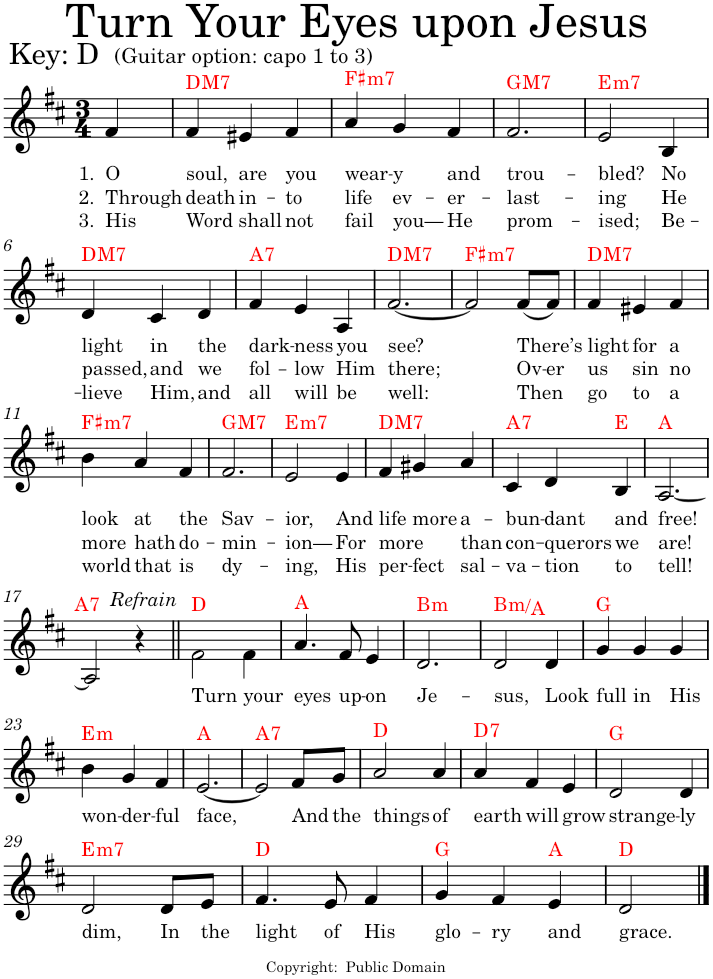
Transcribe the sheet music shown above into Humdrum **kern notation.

**kern	**text	**text	**text	**harte
*part1	*part1	*part1	*part1	*part1
*staff1	*staff1	*staff1	*staff1	*
*I"Piano	*	*	*	*
*I'Pno	*	*	*	*
*clefG2	*	*	*	*
*k[f#c#]	*	*	*	*
*D:	*	*	*	*
*M3/4	*	*	*	*
=1	=1	=1	=1	=1
!	!LO:LY:b	!LO:LY:b	!LO:LY:b	!
4f#/	1. O	2. Through	3. His	.
=2	=2	=2	=2	=2
!	!LO:LY:b	!LO:LY:b	!LO:LY:b	!LO:H:kt=M7
4f#/	soul,	death	Word	D:maj7
!	!LO:LY:b	!LO:LY:b	!LO:LY:b	!
4e#X/	are	in-	shall	.
!	!LO:LY:b	!LO:LY:b	!LO:LY:b	!
4f#/	you	-to	not	.
=3	=3	=3	=3	=3
!	!LO:LY:b	!LO:LY:b	!LO:LY:b	!LO:H:kt=m7
4a/	wear-	life	fail	F#:min7
!	!LO:LY:b	!LO:LY:b	!LO:LY:b	!
4g/	-y	ev-	you—	.
!	!LO:LY:b	!LO:LY:b	!LO:LY:b	!
4f#/	and	-er-	He	.
=4	=4	=4	=4	=4
!	!LO:LY:b	!LO:LY:b	!LO:LY:b	!LO:H:kt=M7
2.f#/	trou-	-last-	prom-	G:maj7
=5	=5	=5	=5	=5
!	!LO:LY:b	!LO:LY:b	!LO:LY:b	!LO:H:kt=m7
2e/	-bled?	-ing	-ised;	E:min7
!	!LO:LY:b	!LO:LY:b	!LO:LY:b	!
4B/	No	He	Be-	.
!!LO:LB:g=z
=6	=6	=6	=6	=6
!	!LO:LY:b	!LO:LY:b	!LO:LY:b	!LO:H:kt=M7
4d/	light	passed,	-lieve	D:maj7
!	!LO:LY:b	!LO:LY:b	!LO:LY:b	!
4c#/	in	and	Him,	.
!	!LO:LY:b	!LO:LY:b	!LO:LY:b	!
4d/	the	we	and	.
=7	=7	=7	=7	=7
!	!LO:LY:b	!LO:LY:b	!LO:LY:b	!LO:H:kt=7
4f#/	dark-	fol-	all	A:7
!	!LO:LY:b	!LO:LY:b	!LO:LY:b	!
4e/	-ness	-low	will	.
!	!LO:LY:b	!LO:LY:b	!LO:LY:b	!
4A/	you	Him	be	.
=8	=8	=8	=8	=8
!	!LO:LY:b	!LO:LY:b	!LO:LY:b	!LO:H:kt=M7
[2.f#/	see?	there;	well:	D:maj7
=9	=9	=9	=9	=9
!	!	!	!	!LO:H:kt=m7
2f#/]	.	.	.	F#:min7
!	!LO:LY:b	!LO:LY:b	!LO:LY:b	!
(8f#/L	There’s	Ov-	Then	.
!	!	!LO:LY:b	!	!
8f#/J)	.	-er	.	.
=10	=10	=10	=10	=10
!	!LO:LY:b	!LO:LY:b	!LO:LY:b	!LO:H:kt=M7
4f#/	light	us	go	D:maj7
!	!LO:LY:b	!LO:LY:b	!LO:LY:b	!
4e#X/	for	sin	to	.
!	!LO:LY:b	!LO:LY:b	!LO:LY:b	!
4f#/	a	no	a	.
!!LO:LB:g=z
=11	=11	=11	=11	=11
!	!LO:LY:b	!LO:LY:b	!LO:LY:b	!LO:H:kt=m7
4b\	look	more	world	F#:min7
!	!LO:LY:b	!LO:LY:b	!LO:LY:b	!
4a/	at	hath	that	.
!	!LO:LY:b	!LO:LY:b	!LO:LY:b	!
4f#/	the	do-	is	.
=12	=12	=12	=12	=12
!	!LO:LY:b	!LO:LY:b	!LO:LY:b	!LO:H:kt=M7
2.f#/	Sav-	-min-	dy-	G:maj7
=13	=13	=13	=13	=13
!	!LO:LY:b	!LO:LY:b	!LO:LY:b	!LO:H:kt=m7
2e/	-ior,	-ion—	-ing,	E:min7
!	!LO:LY:b	!LO:LY:b	!LO:LY:b	!
4e/	And	For	His	.
=14	=14	=14	=14	=14
!	!LO:LY:b	!LO:LY:b	!LO:LY:b	!LO:H:kt=M7
4f#/	life	more	per-	D:maj7
!	!LO:LY:b	!	!LO:LY:b	!
4g#X/	more	.	-fect	.
!	!LO:LY:b	!LO:LY:b	!LO:LY:b	!
4a/	a-	than	sal-	.
=15	=15	=15	=15	=15
!	!LO:LY:b	!LO:LY:b	!LO:LY:b	!LO:H:kt=7
4c#/	-bun-	con-	-va-	A:7
!	!LO:LY:b	!LO:LY:b	!LO:LY:b	!
4d/	-dant	-querors	-tion	.
!	!LO:LY:b	!LO:LY:b	!LO:LY:b	!
4B/	and	we	to	E:maj
=16	=16	=16	=16	=16
!	!LO:LY:b	!LO:LY:b	!LO:LY:b	!
[2.A/	free!	are!	tell!	A:maj
!!LO:LB:g=z
=17	=17	=17	=17	=17
*^	*	*	*	*
!	!	!	!	!	!LO:H:kt=7
2A/]	4ryy	.	.	.	A:7
!	!LO:TX:a:i:t=Refrain	!	!	!	!
.	2ryy	.	.	.	.
4r	.	.	.	.	.
=18||	=18||	=18||	=18||	=18||	=18||
!	!	!LO:LY:b	!	!	!
*v	*v	*	*	*	*
2f#\	Turn	.	.	D:maj
!	!LO:LY:b	!	!	!
4f#\	your	.	.	.
=19	=19	=19	=19	=19
!	!LO:LY:b	!	!	!
4.a/	eyes	.	.	A:maj
!	!LO:LY:b	!	!	!
8f#/	up-	.	.	.
!	!LO:LY:b	!	!	!
4e/	-on	.	.	.
=20	=20	=20	=20	=20
!	!LO:LY:b	!	!	!LO:H:kt=m
2.d/	Je-	.	.	B:min
=21	=21	=21	=21	=21
!	!LO:LY:b	!	!	!LO:H:kt=m
2d/	-sus,	.	.	B:min/b7
!	!LO:LY:b	!	!	!
4d/	Look	.	.	.
=22	=22	=22	=22	=22
!	!LO:LY:b	!	!	!
4g/	full	.	.	G:maj
!	!LO:LY:b	!	!	!
4g/	in	.	.	.
!	!LO:LY:b	!	!	!
4g/	His	.	.	.
!!LO:LB:g=z
=23	=23	=23	=23	=23
!	!LO:LY:b	!	!	!LO:H:kt=m
4b\	won-	.	.	E:min
!	!LO:LY:b	!	!	!
4g/	-der-	.	.	.
!	!LO:LY:b	!	!	!
4f#/	-ful	.	.	.
=24	=24	=24	=24	=24
!	!LO:LY:b	!	!	!
[2.e/	face,	.	.	A:maj
=25	=25	=25	=25	=25
!	!	!	!	!LO:H:kt=7
2e/]	.	.	.	A:7
!	!LO:LY:b	!	!	!
8f#/L	And	.	.	.
!	!LO:LY:b	!	!	!
8g/J	the	.	.	.
=26	=26	=26	=26	=26
!	!LO:LY:b	!	!	!
2a/	things	.	.	D:maj
!	!LO:LY:b	!	!	!
4a/	of	.	.	.
=27	=27	=27	=27	=27
!	!LO:LY:b	!	!	!LO:H:kt=7
4a/	earth	.	.	D:7
!	!LO:LY:b	!	!	!
4f#/	will	.	.	.
!	!LO:LY:b	!	!	!
4e/	grow	.	.	.
=28	=28	=28	=28	=28
!	!LO:LY:b	!	!	!
2d/	strange-	.	.	G:maj
!	!LO:LY:b	!	!	!
4d/	-ly	.	.	.
!!LO:LB:g=z
=29	=29	=29	=29	=29
!	!LO:LY:b	!	!	!LO:H:kt=m7
2d/	dim,	.	.	E:min7
!	!LO:LY:b	!	!	!
8d/L	In	.	.	.
!	!LO:LY:b	!	!	!
8e/J	the	.	.	.
=30	=30	=30	=30	=30
!	!LO:LY:b	!	!	!
4.f#/	light	.	.	D:maj
!	!LO:LY:b	!	!	!
8e/	of	.	.	.
!	!LO:LY:b	!	!	!
4f#/	His	.	.	.
=31	=31	=31	=31	=31
!	!LO:LY:b	!	!	!
4g/	glo-	.	.	G:maj
!	!LO:LY:b	!	!	!
4f#/	-ry	.	.	.
!	!LO:LY:b	!	!	!
4e/	and	.	.	A:maj
=32	=32	=32	=32	=32
!	!LO:LY:b	!	!	!
2d/	grace.	.	.	D:maj
==	==	==	==	==
*-	*-	*-	*-	*-
